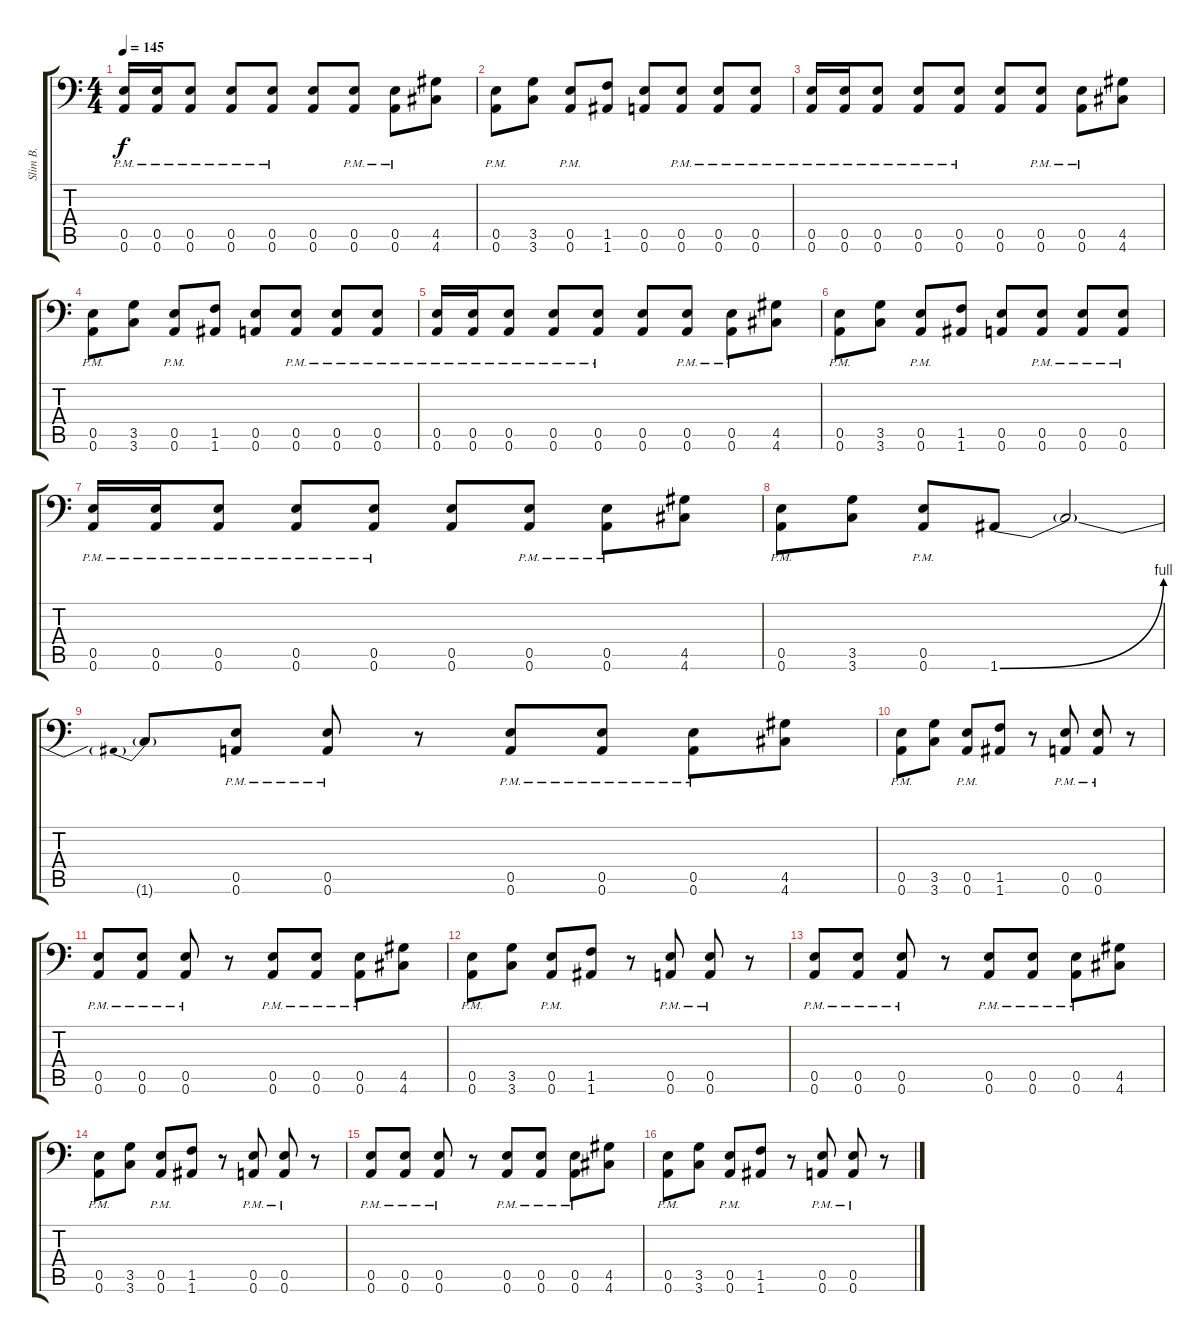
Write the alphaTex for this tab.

\track ("Slim B." "Slim B.") {instrument distortionguitar}
\staff {score tabs}
\tuning (B3 Gb3 D3 A2 E2 A1) {hide}
\ts (4 4)
\tempo 145
\clef f4
\ks c
(0.5{pm} 0.6{pm}).16{dy f} (0.5{pm} 0.6{pm}).16 (0.5{pm} 0.6{pm}).8 (0.5{pm} 0.6{pm}).8 (0.5{pm} 0.6{pm}).8 (0.5 0.6).8 (0.5{pm} 0.6{pm}).8 (0.5{pm} 0.6{pm}).8 (4.5 4.6).8 |
(0.5{pm} 0.6{pm}).8 (3.5 3.6).8 (0.5{pm} 0.6{pm}).8 (1.5 1.6).8 (0.5 0.6).8 (0.5{pm} 0.6{pm}).8 (0.5{pm} 0.6{pm}).8 (0.5{pm} 0.6{pm}).8 |
(0.5{pm} 0.6{pm}).16 (0.5{pm} 0.6{pm}).16 (0.5{pm} 0.6{pm}).8 (0.5{pm} 0.6{pm}).8 (0.5{pm} 0.6{pm}).8 (0.5 0.6).8 (0.5{pm} 0.6{pm}).8 (0.5{pm} 0.6{pm}).8 (4.5 4.6).8 |
(0.5{pm} 0.6{pm}).8 (3.5 3.6).8 (0.5{pm} 0.6{pm}).8 (1.5 1.6).8 (0.5 0.6).8 (0.5{pm} 0.6{pm}).8 (0.5{pm} 0.6{pm}).8 (0.5{pm} 0.6{pm}).8 |
(0.5{pm} 0.6{pm}).16 (0.5{pm} 0.6{pm}).16 (0.5{pm} 0.6{pm}).8 (0.5{pm} 0.6{pm}).8 (0.5{pm} 0.6{pm}).8 (0.5 0.6).8 (0.5{pm} 0.6{pm}).8 (0.5{pm} 0.6{pm}).8 (4.5 4.6).8 |
(0.5{pm} 0.6{pm}).8 (3.5 3.6).8 (0.5{pm} 0.6{pm}).8 (1.5 1.6).8 (0.5 0.6).8 (0.5{pm} 0.6{pm}).8 (0.5{pm} 0.6{pm}).8 (0.5{pm} 0.6{pm}).8 |
(0.5{pm} 0.6{pm}).16 (0.5{pm} 0.6{pm}).16 (0.5{pm} 0.6{pm}).8 (0.5{pm} 0.6{pm}).8 (0.5{pm} 0.6{pm}).8 (0.5 0.6).8 (0.5{pm} 0.6{pm}).8 (0.5{pm} 0.6{pm}).8 (4.5 4.6).8 |
(0.5{pm} 0.6{pm}).8 (3.5 3.6).8 (0.5{pm} 0.6{pm}).8 1.6{be (bend 0 0 60 4)}.8 1.6{t}.2 |
1.6{be (prebend 0 4 60 4) t}.8 (0.5{pm} 0.6{pm}).8 (0.5{pm} 0.6{pm}).8 r.8 (0.5{pm} 0.6{pm}).8 (0.5{pm} 0.6{pm}).8 (0.5{pm} 0.6{pm}).8 (4.5 4.6).8 |
(0.5{pm} 0.6{pm}).8 (3.5 3.6).8 (0.5{pm} 0.6{pm}).8 (1.5 1.6).8 r.8 (0.5{pm} 0.6{pm}).8 (0.5{pm} 0.6{pm}).8 r.8 |
(0.5{pm} 0.6{pm}).8 (0.5{pm} 0.6{pm}).8 (0.5{pm} 0.6{pm}).8 r.8 (0.5{pm} 0.6{pm}).8 (0.5{pm} 0.6{pm}).8 (0.5{pm} 0.6{pm}).8 (4.5 4.6).8 |
(0.5{pm} 0.6{pm}).8 (3.5 3.6).8 (0.5{pm} 0.6{pm}).8 (1.5 1.6).8 r.8 (0.5{pm} 0.6{pm}).8 (0.5{pm} 0.6{pm}).8 r.8 |
(0.5{pm} 0.6{pm}).8 (0.5{pm} 0.6{pm}).8 (0.5{pm} 0.6{pm}).8 r.8 (0.5{pm} 0.6{pm}).8 (0.5{pm} 0.6{pm}).8 (0.5{pm} 0.6{pm}).8 (4.5 4.6).8 |
(0.5{pm} 0.6{pm}).8 (3.5 3.6).8 (0.5{pm} 0.6{pm}).8 (1.5 1.6).8 r.8 (0.5{pm} 0.6{pm}).8 (0.5{pm} 0.6{pm}).8 r.8 |
(0.5{pm} 0.6{pm}).8 (0.5{pm} 0.6{pm}).8 (0.5{pm} 0.6{pm}).8 r.8 (0.5{pm} 0.6{pm}).8 (0.5{pm} 0.6{pm}).8 (0.5{pm} 0.6{pm}).8 (4.5 4.6).8 |
(0.5{pm} 0.6{pm}).8 (3.5 3.6).8 (0.5{pm} 0.6{pm}).8 (1.5 1.6).8 r.8 (0.5{pm} 0.6{pm}).8 (0.5{pm} 0.6{pm}).8 r.8
